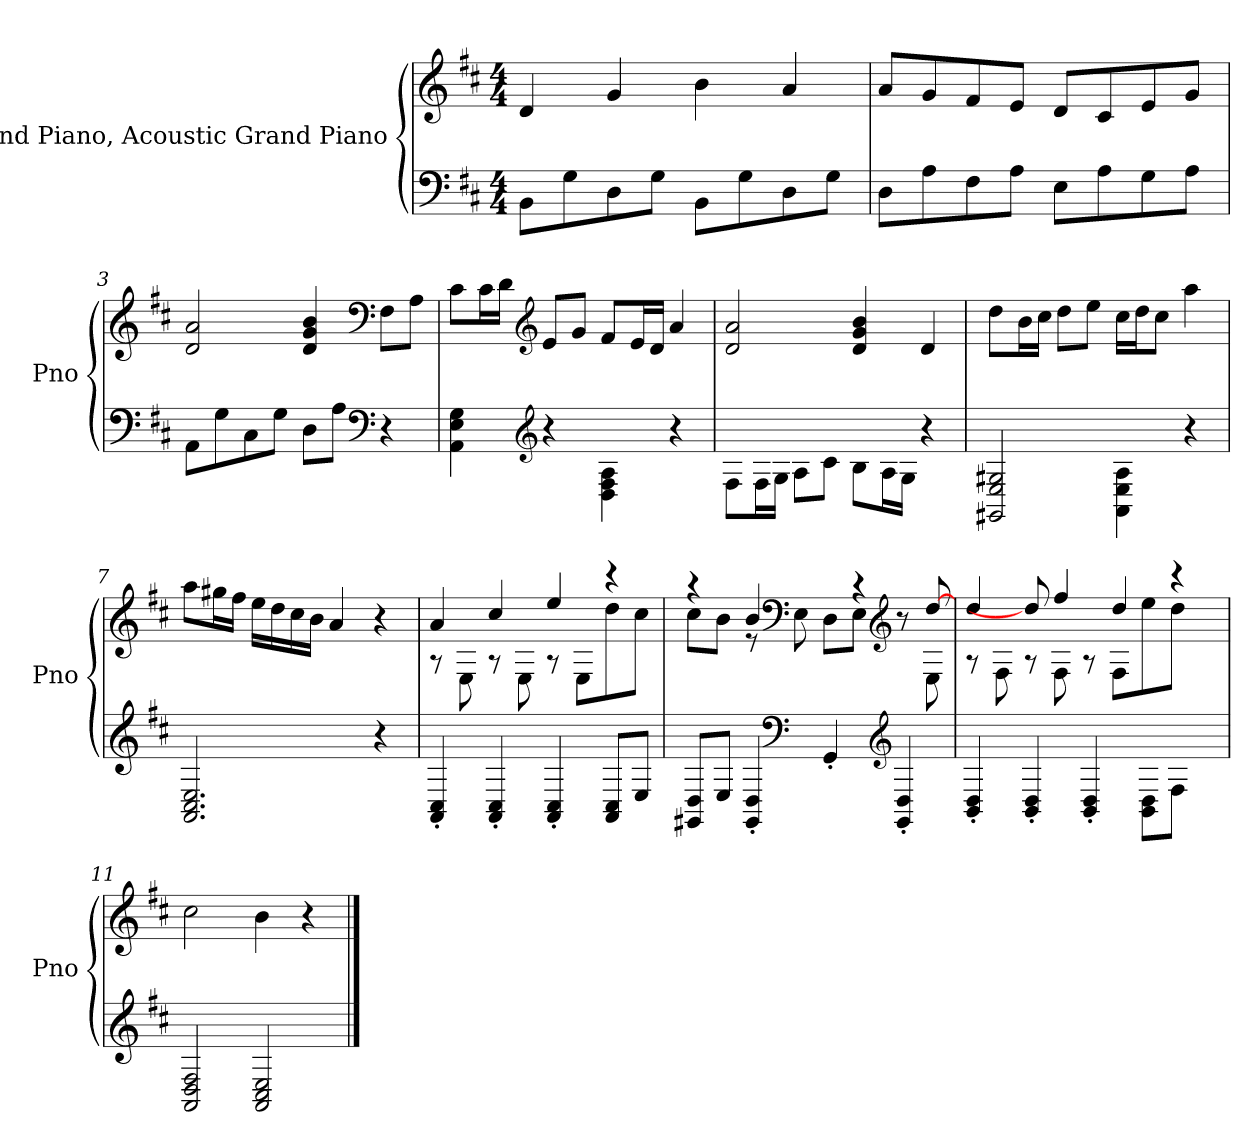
**kern	**kern
*part1	*part1
*staff2	*staff1
*I"Grand Piano, Acoustic Grand Piano	*
*I'Pno	*
*clefF4	*clefG2
*k[f#c#]	*k[f#c#]
*M4/4	*M4/4
*MM120	*MM120
=1	=1
8BBi\L	4di/
8Gi\	.
8Di\	4gi/
8Gi\J	.
8BBi\L	4bi\
8Gi\	.
8Di\	4ai/
8Gi\J	.
=2	=2
8Di\L	8ai/L
8Ai\	8gi/
8F#i\	8f#i/
8Ai\J	8ei/J
8Ei\L	8di/L
8Ai\	8c#i/
8Gi\	8ei/
8Ai\J	8gi/J
=3	=3
8AAi\L	2di/ 2ai/
8Gi\	.
8C#i\	.
8Gi\J	.
8Di\L	4di/ 4gi/ 4bi/
8Ai\J	.
*clefF4	*clefF4
4r	8F#i\L
.	8Ai\J
=4	=4
4AAi\ 4Ei\ 4Gi\	8c#i\L
.	16c#i\L
.	16di\JJ
*clefG2	*clefG2
4r	8ei/L
.	8gi/J
4Di\ 4F#i\ 4Ai\	8f#i/L
.	16ei/L
.	16di/JJ
4r	4ai/
!!LO:LB:g=z
=5	=5
8F#i\L	2di/ 2ai/
16F#i\L	.
16Gi\JJ	.
8Ai\L	.
8c#i\J	.
8Bi\L	4di/ 4gi/ 4bi/
16Ai\L	.
16Gi\JJ	.
4r	4di/
=6	=6
2GG#Xi/ 2Ei/ 2G#Xj/	8ddi\L
.	16bi\L
.	16cc#i\JJ
.	8ddj\L
.	8eej\J
4AAi\ 4Ei\ 4Aj\	16cc#j\LL
.	16ddj\J
.	8cc#i\J
4r	4aai\
=7	=7
2.AAi/ 2.C#i/ 2.Ei/	8aai\L
.	16gg#Xi\L
.	16ff#i\JJ
.	16eei\LL
.	16ddi\
.	16cc#i\
.	16bi\JJ
.	4ai/
4r	4r
=8	=8
*	*^
4AAi/' 4C#i/'	4ai/	8r
.	.	8Ei\
4AAi/' 4C#i/'	4cc#i/	8r
.	.	8Ei\
4AAi/' 4C#i/'	4eei/	8r
.	.	8Ei\L
8AAi/ 8C#i/L	4r	8ddi\
8Ei/J	.	8cc#i\J
!!LO:LB:g=z	!!
=9	=9	=9
*^	*	*
4.ryy	8GG#Xi/ 8Di/L	4r	8cc#i\L
.	8Ei/J	.	8bi\J
.	4GG#i/' 4Di/'	4bi/	8r
*clefF4	*	*clefF4	*
8ryy	.	.	8Ei\
2ryy	4GG#'i/	8ryy	8Di\L
.	.	4r	8Ei\J
*clefG2	*	*clefG2	*
.	4GG#i/' 4Di/'	.	8r
.	.	[8ddi/	8Ei\
*v	*v	*	*
=10	=10	=10
4BBi/' 4Di/'	4ddi/	8r
.	.	8F#i\
4BBi/' 4Di/'	8ddi/]	8r
.	4ff#i/	8F#i\
4BBi/' 4Di/'	.	8r
.	4ddi/	8F#i\L
8BBi\ 8Di\L	.	8eei\
8F#i\J	4r	8ddi\J
8ryy	.	8ryy
*	*v	*v
=11	=11
2AAi/ 2Di/ 2F#i/	2cc#i\
2AAi/ 2C#i/ 2Ei/	4bi\
.	4r
==	==
*-	*-
